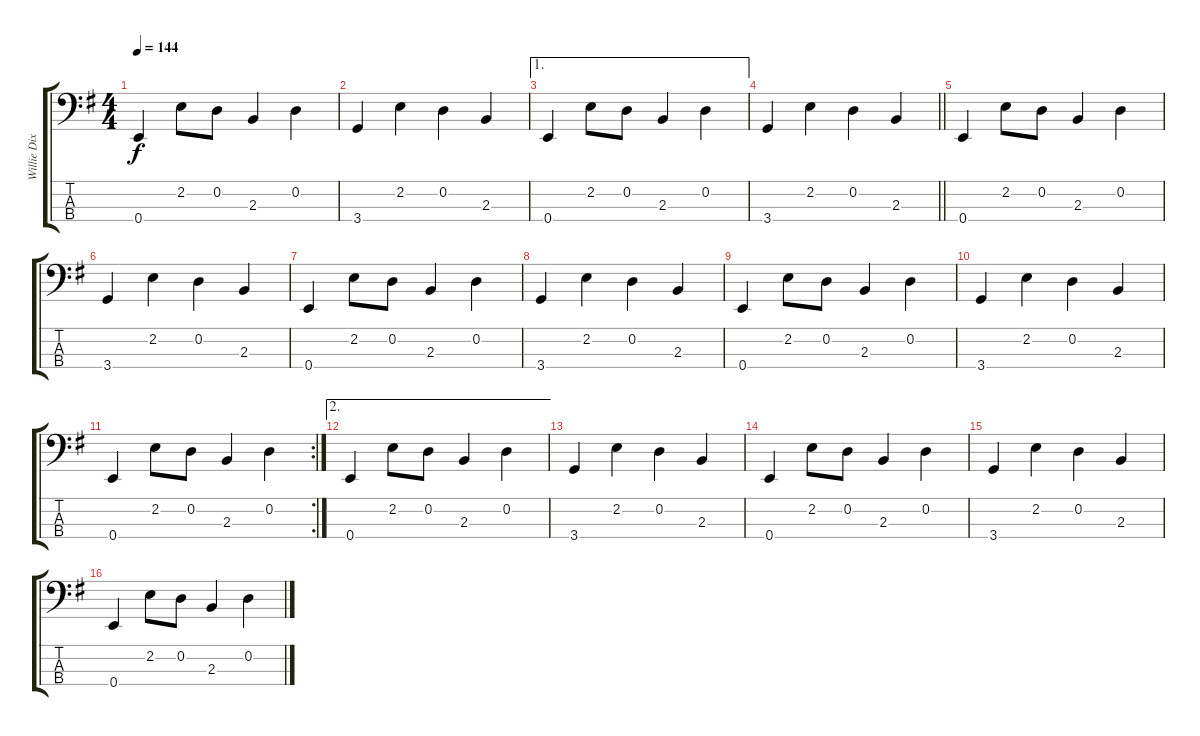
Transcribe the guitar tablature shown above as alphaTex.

\track ("Willie Dixon - Upright Bass" "Willie Dix") {instrument acousticbass}
\staff {score tabs}
\tuning (G2 D2 A1 E1) {hide}
\ts (4 4)
\tempo 144
\clef f4
\ks g
0.4.4{dy f} 2.2.8 0.2.8 2.3.4 0.2.4 |
3.4.4 2.2.4 0.2.4 2.3.4 |
\ae 1
0.4.4 2.2.8 0.2.8 2.3.4 0.2.4 |
\barLineRight lightlight
3.4.4 2.2.4 0.2.4 2.3.4 |
0.4.4 2.2.8 0.2.8 2.3.4 0.2.4 |
3.4.4 2.2.4 0.2.4 2.3.4 |
0.4.4 2.2.8 0.2.8 2.3.4 0.2.4 |
3.4.4 2.2.4 0.2.4 2.3.4 |
0.4.4 2.2.8 0.2.8 2.3.4 0.2.4 |
3.4.4 2.2.4 0.2.4 2.3.4 |
\rc 2
0.4.4 2.2.8 0.2.8 2.3.4 0.2.4 |
\ae 2
0.4.4 2.2.8 0.2.8 2.3.4 0.2.4 |
3.4.4 2.2.4 0.2.4 2.3.4 |
0.4.4 2.2.8 0.2.8 2.3.4 0.2.4 |
3.4.4 2.2.4 0.2.4 2.3.4 |
0.4.4 2.2.8 0.2.8 2.3.4 0.2.4
